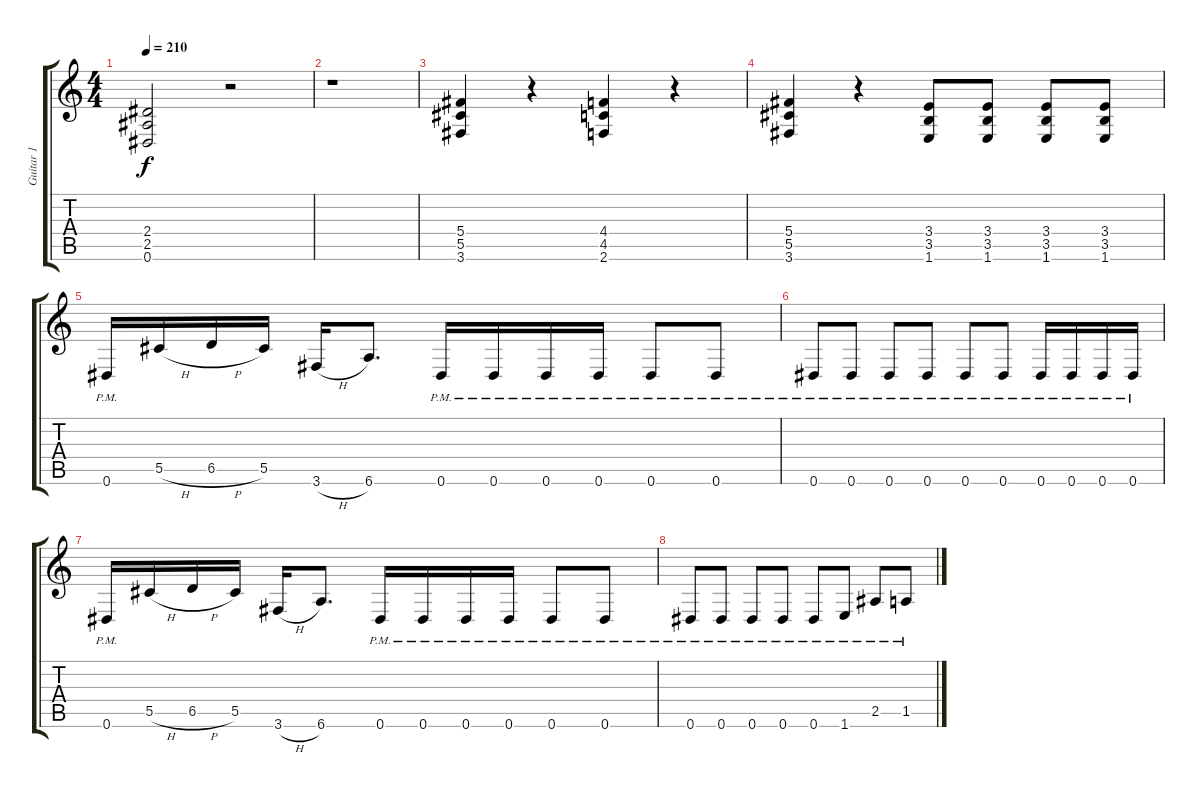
\track ("Guitar 1" "Guitar 1") {instrument distortionguitar}
\staff {score tabs}
\tuning (Eb4 Bb3 Gb3 Db3 Ab2 Eb2) {hide}
\ts (4 4)
\tempo 210
\clef g2
\ks c
(2.4 2.5 0.6).2{dy f} r.2 |
r.1 |
(5.4 5.5 3.6).4 r.4 (4.4 4.5 2.6).4 r.4 |
(5.4 5.5 3.6).4 r.4 (3.4 3.5 1.6).8 (3.4 3.5 1.6).8 (3.4 3.5 1.6).8 (3.4 3.5 1.6).8 |
0.6{pm}.16 5.5{h}.16 6.5{h}.16 5.5.16 3.6{h}.16 6.6.8{d} 0.6{pm}.16 0.6{pm}.16 0.6{pm}.16 0.6{pm}.16 0.6{pm}.8 0.6{pm}.8 |
0.6{pm}.8 0.6{pm}.8 0.6{pm}.8 0.6{pm}.8 0.6{pm}.8 0.6{pm}.8 0.6{pm}.16 0.6{pm}.16 0.6{pm}.16 0.6{pm}.16 |
0.6{pm}.16 5.5{h}.16 6.5{h}.16 5.5.16 3.6{h}.16 6.6.8{d} 0.6{pm}.16 0.6{pm}.16 0.6{pm}.16 0.6{pm}.16 0.6{pm}.8 0.6{pm}.8 |
0.6{pm}.8 0.6{pm}.8 0.6{pm}.8 0.6{pm}.8 0.6{pm}.8 1.6{pm}.8 2.5{pm}.8 1.5{pm}.8
